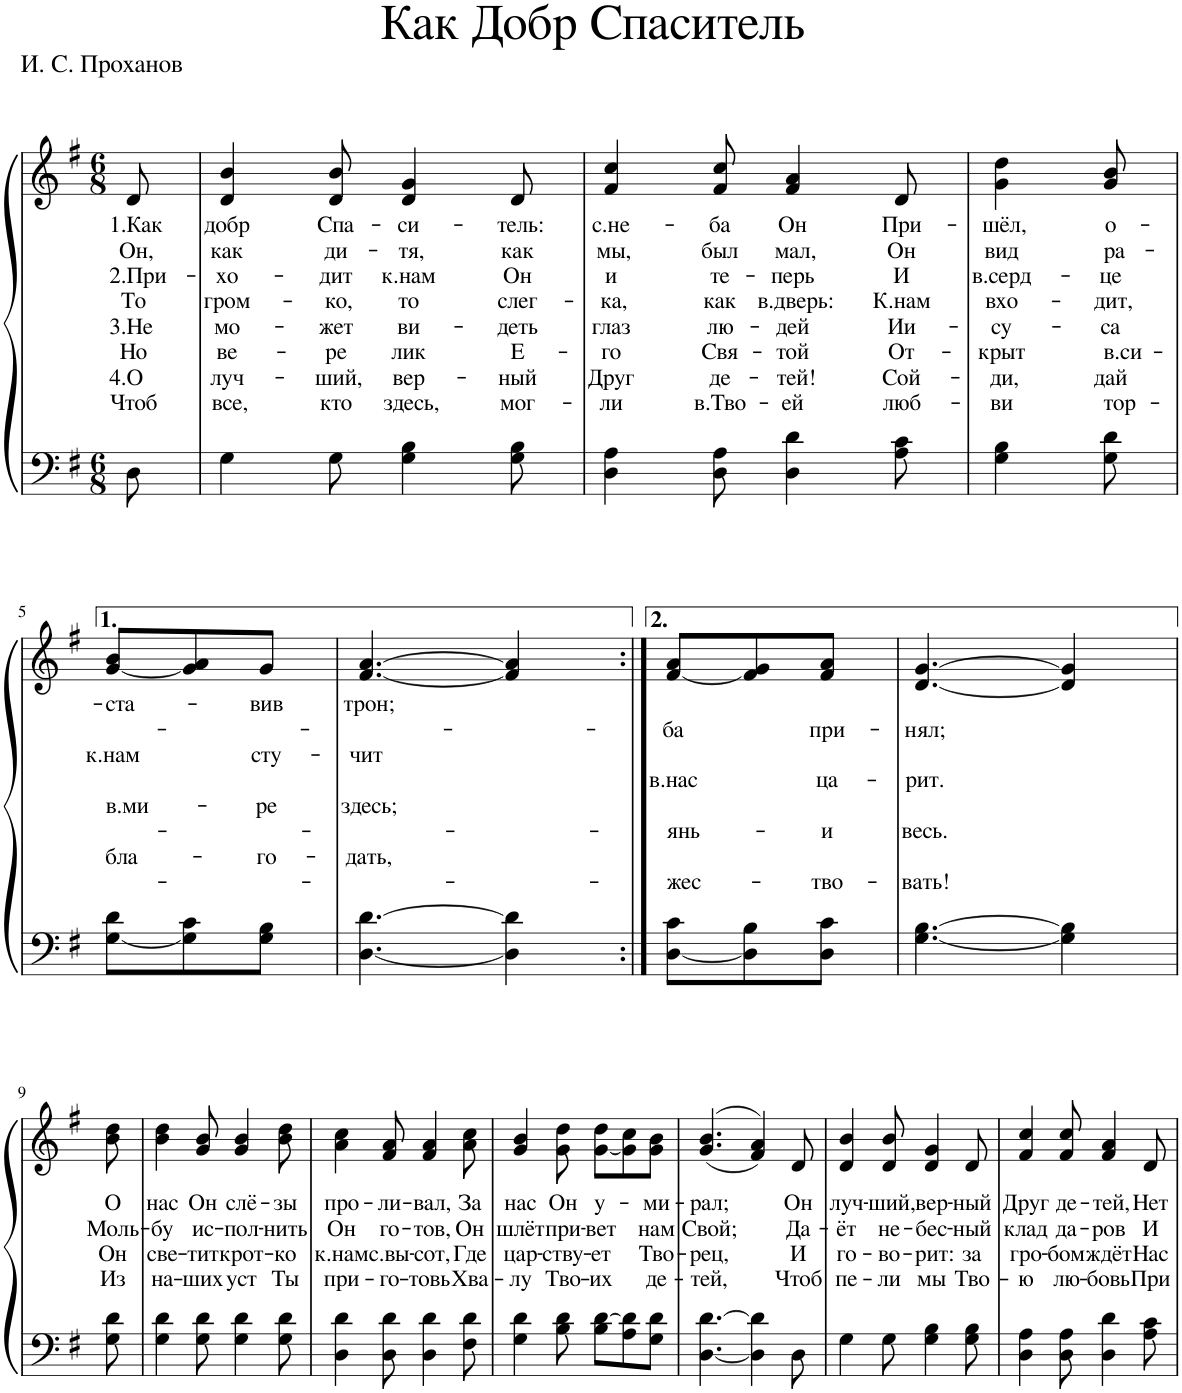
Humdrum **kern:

**kern	**kern	**text	**text	**text	**text	**text	**text	**text	**text
*part1	*part1	*part1	*part1	*part1	*part1	*part1	*part1	*part1	*part1
*staff2	*staff1	*staff1	*staff1	*staff1	*staff1	*staff1	*staff1	*staff1	*staff1
*I"Piano	*	*	*	*	*	*	*	*	*
*I'Pno.	*	*	*	*	*	*	*	*	*
*clefF4	*clefG2	*	*	*	*	*	*	*	*
*k[f#]	*k[f#]	*	*	*	*	*	*	*	*
*M6/8	*M6/8	*	*	*	*	*	*	*	*
=1	=1	=1	=1	=1	=1	=1	=1	=1	=1
!	!	!LO:LY:b	!LO:LY:b	!LO:LY:b	!LO:LY:b	!LO:LY:b	!LO:LY:b	!LO:LY:b	!LO:LY:b
8D\	8d/	1.Как	Он,	2.При-	То	3.Не	Но	4.О	Чтоб
=2	=2	=2	=2	=2	=2	=2	=2	=2	=2
!	!	!LO:LY:b	!LO:LY:b	!LO:LY:b	!LO:LY:b	!LO:LY:b	!LO:LY:b	!LO:LY:b	!LO:LY:b
4G\	4d/ 4b/	добр	как	-хо-	гром-	мо-	ве-	луч-	все,
!	!	!LO:LY:b	!LO:LY:b	!LO:LY:b	!LO:LY:b	!LO:LY:b	!LO:LY:b	!LO:LY:b	!LO:LY:b
8G\	8d/ 8b/	Спа-	ди-	-дит	-ко,	-жет	-ре	-ший,	кто
!	!	!LO:LY:b	!LO:LY:b	!LO:LY:b	!LO:LY:b	!LO:LY:b	!LO:LY:b	!LO:LY:b	!LO:LY:b
4G\ 4B\	4d/ 4g/	-си-	-тя,	к.нам	то	ви-	лик	вер-	здесь,
!	!	!LO:LY:b	!LO:LY:b	!LO:LY:b	!LO:LY:b	!LO:LY:b	!LO:LY:b	!LO:LY:b	!LO:LY:b
8G\ 8B\	8d/	-тель:	как	Он	слег-	-деть	E-	-ный	мог-
=3	=3	=3	=3	=3	=3	=3	=3	=3	=3
!	!	!LO:LY:b	!LO:LY:b	!LO:LY:b	!LO:LY:b	!LO:LY:b	!LO:LY:b	!LO:LY:b	!LO:LY:b
4D\ 4A\	4f#/ 4cc/	с.не-	мы,	и	-ка,	глаз	-го	Друг	-ли
!	!	!LO:LY:b	!LO:LY:b	!LO:LY:b	!LO:LY:b	!LO:LY:b	!LO:LY:b	!LO:LY:b	!LO:LY:b
8D\ 8A\	8f#/ 8cc/	-ба	был	те-	как	лю-	Свя-	де-	в.Тво-
!	!	!LO:LY:b	!LO:LY:b	!LO:LY:b	!LO:LY:b	!LO:LY:b	!LO:LY:b	!LO:LY:b	!LO:LY:b
4D\ 4d\	4f#/ 4a/	Он	мал,	-перь	в.дверь:	-дей	-той	-тей!	-ей
!	!	!LO:LY:b	!LO:LY:b	!LO:LY:b	!LO:LY:b	!LO:LY:b	!LO:LY:b	!LO:LY:b	!LO:LY:b
8A\ 8c\	8d/	При-	Он	И	К.нам	Ии-	От-	Сой-	люб-
=4	=4	=4	=4	=4	=4	=4	=4	=4	=4
!	!	!LO:LY:b	!LO:LY:b	!LO:LY:b	!LO:LY:b	!LO:LY:b	!LO:LY:b	!LO:LY:b	!LO:LY:b
4G\ 4B\	4g\ 4dd\	-шёл,	вид	в.серд-	вхо-	-су-	-крыт	-ди,	-ви
!	!	!LO:LY:b	!LO:LY:b	!LO:LY:b	!LO:LY:b	!LO:LY:b	!LO:LY:b	!LO:LY:b	!LO:LY:b
8G\ 8d\	8g/ 8b/	о-	ра-	-це	-дит,	-са	в.си-	дай	тор-
!!LO:LB:g=z
=5	=5	=5	=5	=5	=5	=5	=5	=5	=5
!	!	!LO:LY:b	!	!LO:LY:b	!	!LO:LY:b	!	!LO:LY:b	!
[8G\ 8d\L	[8g/ 8b/L	-ста-	.	к.нам	.	в.ми-	.	бла-	.
8G\] 8c\	8g/] 8a/	.	.	.	.	.	.	.	.
!	!	!LO:LY:b	!	!LO:LY:b	!	!LO:LY:b	!	!LO:LY:b	!
8G\ 8B\J	8g/J	-вив	.	сту-	.	-ре	.	-го-	.
=6	=6	=6	=6	=6	=6	=6	=6	=6	=6
!	!	!LO:LY:b	!	!LO:LY:b	!	!LO:LY:b	!	!LO:LY:b	!
[4.D\ [4.d\	[4.f#/ [4.a/	трон;	.	-чит	.	здесь;	.	-дать,	.
4D\] 4d\]	4f#/] 4a/]	.	.	.	.	.	.	.	.
=7:|!	=7:|!	=7:|!	=7:|!	=7:|!	=7:|!	=7:|!	=7:|!	=7:|!	=7:|!
!	!	!	!LO:LY:b	!	!LO:LY:b	!	!LO:LY:b	!	!LO:LY:b
[8D\ 8c\L	[8f#/ 8a/L	.	-ба	.	в.нас	.	-янь-	.	-жес-
8D\] 8B\	8f#/] 8g/	.	.	.	.	.	.	.	.
!	!	!	!LO:LY:b	!	!LO:LY:b	!	!LO:LY:b	!	!LO:LY:b
8D\ 8c\J	8f#/ 8a/J	.	при-	.	ца-	.	-и	.	-тво-
=8	=8	=8	=8	=8	=8	=8	=8	=8	=8
!	!	!	!LO:LY:b	!	!LO:LY:b	!	!LO:LY:b	!	!LO:LY:b
[4.G\ [4.B\	[4.d/ [4.g/	.	-нял;	.	-рит.	.	весь.	.	-вать!
4G\] 4B\]	4d/] 4g/]	.	.	.	.	.	.	.	.
!!LO:LB:g=z
=9	=9	=9	=9	=9	=9	=9	=9	=9	=9
!	!	!LO:LY:b	!LO:LY:b	!LO:LY:b	!LO:LY:b	!	!	!	!
8G\ 8d\	8b\ 8dd\	О	Моль-	Он	Из	.	.	.	.
=10	=10	=10	=10	=10	=10	=10	=10	=10	=10
!	!	!LO:LY:b	!LO:LY:b	!LO:LY:b	!LO:LY:b	!	!	!	!
4G\ 4d\	4b\ 4dd\	нас	-бу	све-	на-	.	.	.	.
!	!	!LO:LY:b	!LO:LY:b	!LO:LY:b	!LO:LY:b	!	!	!	!
8G\ 8d\	8g/ 8b/	Он	ис-	-тит	-ших	.	.	.	.
!	!	!LO:LY:b	!LO:LY:b	!LO:LY:b	!LO:LY:b	!	!	!	!
4G\ 4d\	4g/ 4b/	слё-	-пол-	крот-	уст	.	.	.	.
!	!	!LO:LY:b	!LO:LY:b	!LO:LY:b	!LO:LY:b	!	!	!	!
8G\ 8d\	8b\ 8dd\	-зы	-нить	-ко	Ты	.	.	.	.
=11	=11	=11	=11	=11	=11	=11	=11	=11	=11
!	!	!LO:LY:b	!LO:LY:b	!LO:LY:b	!LO:LY:b	!	!	!	!
4D\ 4d\	4a\ 4cc\	про-	Он	к.нам	при-	.	.	.	.
!	!	!LO:LY:b	!LO:LY:b	!LO:LY:b	!LO:LY:b	!	!	!	!
8D\ 8d\	8f#/ 8a/	-ли-	го-	с.вы-	-го-	.	.	.	.
!	!	!LO:LY:b	!LO:LY:b	!LO:LY:b	!LO:LY:b	!	!	!	!
4D\ 4d\	4f#/ 4a/	-вал,	-тов,	-сот,	-товь	.	.	.	.
!	!	!LO:LY:b	!LO:LY:b	!LO:LY:b	!LO:LY:b	!	!	!	!
8F#\ 8d\	8a\ 8cc\	За	Он	Где	Хва-	.	.	.	.
=12	=12	=12	=12	=12	=12	=12	=12	=12	=12
!	!	!LO:LY:b	!LO:LY:b	!LO:LY:b	!LO:LY:b	!	!	!	!
4G\ 4d\	4g/ 4b/	нас	шлёт	цар-	-лу	.	.	.	.
!	!	!LO:LY:b	!LO:LY:b	!LO:LY:b	!LO:LY:b	!	!	!	!
8B\ 8d\	8g\ 8dd\	Он	при-	-ству-	Тво-	.	.	.	.
!	!	!LO:LY:b	!LO:LY:b	!LO:LY:b	!LO:LY:b	!	!	!	!
8B\ [8d\L	[8g\ 8dd\L	у-	-вет	-ет	-их	.	.	.	.
8A\ 8d\]	8g\] 8cc\	.	.	.	.	.	.	.	.
!	!	!LO:LY:b	!LO:LY:b	!LO:LY:b	!LO:LY:b	!	!	!	!
8G\ 8d\J	8g\ 8b\J	-ми-	нам	Тво-	де-	.	.	.	.
=13	=13	=13	=13	=13	=13	=13	=13	=13	=13
!	!	!LO:LY:b	!LO:LY:b	!LO:LY:b	!LO:LY:b	!	!	!	!
[4.D\ [4.d\	(>(4.g/ 4.b/	-рал;	Свой;	-рец,	-тей,	.	.	.	.
4D\] 4d\]	4f#/ 4a/))	.	.	.	.	.	.	.	.
!	!	!LO:LY:b	!LO:LY:b	!LO:LY:b	!LO:LY:b	!	!	!	!
8D\	8d/	Он	Да-	И	Чтоб	.	.	.	.
=14	=14	=14	=14	=14	=14	=14	=14	=14	=14
!	!	!LO:LY:b	!LO:LY:b	!LO:LY:b	!LO:LY:b	!	!	!	!
4G\	4d/ 4b/	луч-	-ёт	го-	пе-	.	.	.	.
!	!	!LO:LY:b	!LO:LY:b	!LO:LY:b	!LO:LY:b	!	!	!	!
8G\	8d/ 8b/	-ший,	не-	-во-	-ли	.	.	.	.
!	!	!LO:LY:b	!LO:LY:b	!LO:LY:b	!LO:LY:b	!	!	!	!
4G\ 4B\	4d/ 4g/	вер-	-бес-	-рит:	мы	.	.	.	.
!	!	!LO:LY:b	!LO:LY:b	!LO:LY:b	!LO:LY:b	!	!	!	!
8G\ 8B\	8d/	-ный	-ный	за	Тво-	.	.	.	.
=15	=15	=15	=15	=15	=15	=15	=15	=15	=15
!	!	!LO:LY:b	!LO:LY:b	!LO:LY:b	!LO:LY:b	!	!	!	!
4D\ 4A\	4f#/ 4cc/	Друг	клад	гро-	-ю	.	.	.	.
!	!	!LO:LY:b	!LO:LY:b	!LO:LY:b	!LO:LY:b	!	!	!	!
8D\ 8A\	8f#/ 8cc/	де-	да-	-бом	лю-	.	.	.	.
!	!	!LO:LY:b	!LO:LY:b	!LO:LY:b	!LO:LY:b	!	!	!	!
4D\ 4d\	4f#/ 4a/	-тей,	-ров	ждёт	-бовь	.	.	.	.
!	!	!LO:LY:b	!LO:LY:b	!LO:LY:b	!LO:LY:b	!	!	!	!
8A\ 8c\	8d/	Нет	И	Нас	При	.	.	.	.
=	=	=	=	=	=	=	=	=	=
*-	*-	*-	*-	*-	*-	*-	*-	*-	*-
